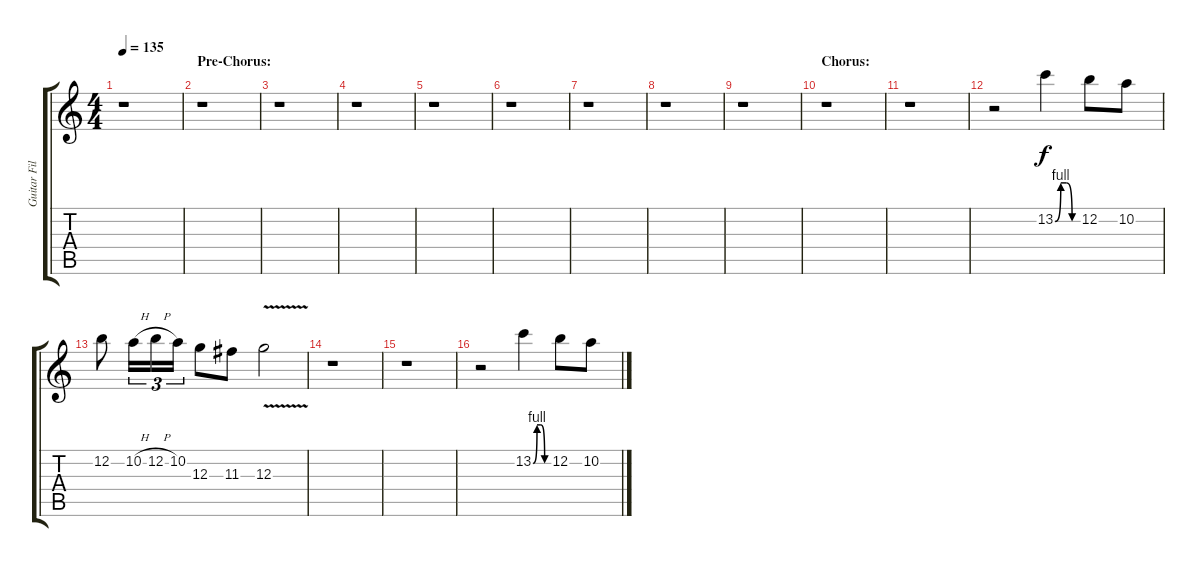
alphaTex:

\track ("Guitar Fills II" "Guitar Fil") {instrument distortionguitar}
\staff {score tabs}
\tuning (E4 B3 G3 D3 A2 E2) {hide}
\ts (4 4)
\tempo 135
\clef g2
\ks c
r.1{dy f} |
\section ("" "Pre-Chorus:")
r.1 |
r.1 |
r.1 |
r.1 |
r.1 |
r.1 |
r.1 |
r.1 |
\section ("" "Chorus:")
r.1 |
r.1 |
r.2 13.2{be (custom 0 0 15 4 30 4 45 0 60 0)}.4 12.2.8 10.2.8 |
12.2.8 10.2{h}.16{tu (3 2)} 12.2{h}.16{tu (3 2)} 10.2.16{tu (3 2)} 12.3.8 11.3.8 12.3{v}.2 |
r.1 |
r.1 |
r.2 13.2{be (custom 0 0 15 4 30 4 45 0 60 0)}.4 12.2.8 10.2.8
